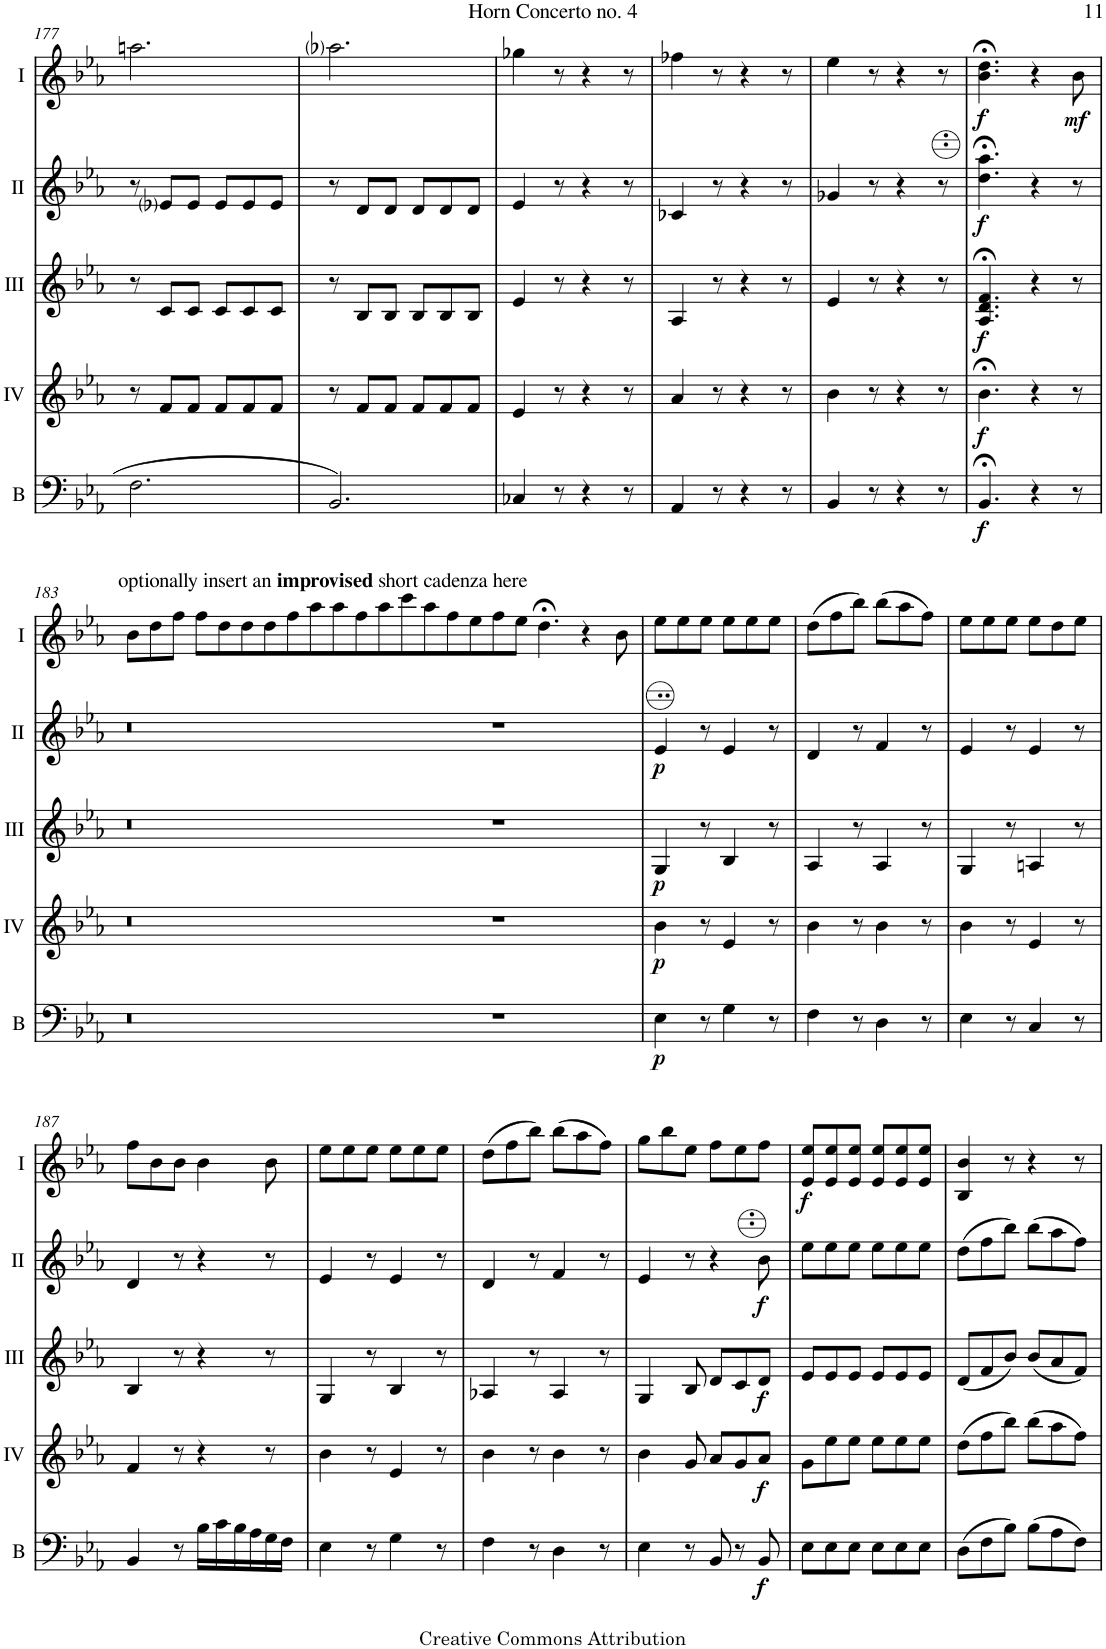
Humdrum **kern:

**kern	**dynam	**kern	**dynam	**kern	**dynam	**kern	**dynam	**kern	**dynam
*part5	*part5	*part4	*part4	*part3	*part3	*part2	*part2	*part1	*part1
*staff5	*staff5	*staff4	*staff4	*staff3	*staff3	*staff2	*staff2	*staff1	*staff1
*I"Bass	*	*I"Acc. 4	*	*I"Acc. 3	*	*I"Acc. 2	*	*I"Acc. 1	*
*I'B	*	*	*	*	*	*	*	*	*
!!LO:PB:g=z
*clefF4	*	*clefG2	*	*clefG2	*	*clefG2	*	*clefG2	*
*Trd7c12	*	*Trd7c12	*	*	*	*	*	*Trd7c12	*
*k[b-e-a-]	*	*k[b-e-a-]	*	*k[b-e-a-]	*	*k[b-e-a-]	*	*k[b-e-a-]	*
*M6/8	*	*M6/8	*	*M6/8	*	*M6/8	*	*M6/8	*
=177	=177	=177	=177	=177	=177	=177	=177	=177	=177
2.F\	.	8r	.	8r	.	8r	.	2.aan\	.
.	.	8f/L	.	8c/L	.	8e-i/L	.	.	.
.	.	8f/J	.	8c/J	.	8e-/J	.	.	.
.	.	8f/L	.	8c/L	.	8e-/L	.	.	.
.	.	8f/	.	8c/	.	8e-/	.	.	.
.	.	8f/J	.	8c/J	.	8e-/J	.	.	.
=178	=178	=178	=178	=178	=178	=178	=178	=178	=178
2.BB-/	.	8r	.	8r	.	8r	.	2.aa-i\	.
.	.	8f/L	.	8B-/L	.	8d/L	.	.	.
.	.	8f/J	.	8B-/J	.	8d/J	.	.	.
.	.	8f/L	.	8B-/L	.	8d/L	.	.	.
.	.	8f/	.	8B-/	.	8d/	.	.	.
.	.	8f/J	.	8B-/J	.	8d/J	.	.	.
=179	=179	=179	=179	=179	=179	=179	=179	=179	=179
4C-X/	.	4e-/	.	4e-/	.	4e-/	.	4gg-X\	.
8r	.	8r	.	8r	.	8r	.	8r	.
4r	.	4r	.	4r	.	4r	.	4r	.
8r	.	8r	.	8r	.	8r	.	8r	.
=180	=180	=180	=180	=180	=180	=180	=180	=180	=180
4AA-/	.	4a-/	.	4A-/	.	4c-X/	.	4ff-X\	.
8r	.	8r	.	8r	.	8r	.	8r	.
4r	.	4r	.	4r	.	4r	.	4r	.
8r	.	8r	.	8r	.	8r	.	8r	.
=181	=181	=181	=181	=181	=181	=181	=181	=181	=181
4BB-/	.	4b-\	.	4e-/	.	4g-X/	.	4ee-\	.
8r	.	8r	.	8r	.	8r	.	8r	.
4r	.	4r	.	4r	.	4r	.	4r	.
8r	.	8r	.	8r	.	8r	.	8r	.
=182	=182	=182	=182	=182	=182	=182	=182	=182	=182
!	!LO:DY:b	!	!LO:DY:b	!	!LO:DY:b	!	!LO:DY:b	!	!LO:DY:b
4.BB-;</	f	4.b-;<\	f	4.A-/;< 4.d/;< 4.f/;<	f	4.dd\;< 4.aa-\;<	f	4.b-\;< 4.dd\;<	f
4r	.	4r	.	4r	.	4r	.	4r	.
!	!	!	!	!	!	!	!	!	!LO:DY:b
8r	.	8r	.	8r	.	8r	.	8b-\	mf
!!LO:LB:g=z
=183	=183	=183	=183	=183	=183	=183	=183	=183	=183
!	!	!	!	!	!	!	!	!LO:TX:a:t=optionally insert an	!
!	!	!	!	!	!	!	!	!LO:TX:a:B:t=improvised	!
!	!	!	!	!	!	!	!	!LO:TX:a:t=short cadenza here	!
2.r	.	2.r	.	2.r	.	2.r	.	8b-\L	.
.	.	.	.	.	.	.	.	8dd\	.
.	.	.	.	.	.	.	.	8ff\J	.
.	.	.	.	.	.	.	.	8ff\L	.
.	.	.	.	.	.	.	.	8dd\	.
.	.	.	.	.	.	.	.	8dd\	.
4ryy	.	4ryy	.	4ryy	.	4ryy	.	8dd\	.
.	.	.	.	.	.	.	.	8ff\	.
.	.	.	.	.	.	.	.	8aa-\	.
.	.	.	.	.	.	.	.	8aa-\	.
.	.	.	.	.	.	.	.	8ff\	.
.	.	.	.	.	.	.	.	8aa-\	.
.	.	.	.	.	.	.	.	8ccc\	.
.	.	.	.	.	.	.	.	8aa-\	.
.	.	.	.	.	.	.	.	8ff\	.
.	.	.	.	.	.	.	.	8ee-\	.
1r	.	1r	.	1r	.	1r	.	8ff\	.
.	.	.	.	.	.	.	.	8ee-\J	.
.	.	.	.	.	.	.	.	4.dd;<\	.
.	.	.	.	.	.	.	.	4r	.
.	.	.	.	.	.	.	.	8b-\	.
=184	=184	=184	=184	=184	=184	=184	=184	=184	=184
!	!LO:DY:b	!	!LO:DY:b	!	!LO:DY:b	!	!LO:DY:b	!	!
4E-\	p	4b-\	p	4G/	p	4e-/	p	8ee-\L	.
.	.	.	.	.	.	.	.	8ee-\	.
2.r	.	2.r	.	2.r	.	2.r	.	8ee-\J	.
.	.	.	.	.	.	.	.	8ee-\L	.
.	.	.	.	.	.	.	.	8ee-\	.
.	.	.	.	.	.	.	.	8ee-\J	.
.	.	.	.	.	.	.	.	2.ryy	.
8r	.	8r	.	8r	.	8r	.	.	.
4G\	.	4e-/	.	4B-/	.	4e-/	.	.	.
8r	.	8r	.	8r	.	8r	.	.	.
=185	=185	=185	=185	=185	=185	=185	=185	=185	=185
4F\	.	4b-\	.	4A-/	.	4d/	.	(8dd\L	.
.	.	.	.	.	.	.	.	8ff\	.
2r	.	2r	.	2r	.	2r	.	8bb-\J)	.
.	.	.	.	.	.	.	.	(8bb-\L	.
.	.	.	.	.	.	.	.	8aa-\	.
.	.	.	.	.	.	.	.	8ff\J)	.
8r	.	8r	.	8r	.	8r	.	2ryy	.
4D\	.	4b-\	.	4A-/	.	4f/	.	.	.
8r	.	8r	.	8r	.	8r	.	.	.
=186	=186	=186	=186	=186	=186	=186	=186	=186	=186
4E-\	.	4b-\	.	4G/	.	4e-/	.	8ee-\L	.
.	.	.	.	.	.	.	.	8ee-\	.
8r	.	8r	.	8r	.	8r	.	8ee-\J	.
4C/	.	4e-/	.	4An/	.	4e-/	.	8ee-\L	.
.	.	.	.	.	.	.	.	8dd\	.
8r	.	8r	.	8r	.	8r	.	8ee-\J	.
!!LO:LB:g=z
=187	=187	=187	=187	=187	=187	=187	=187	=187	=187
4BB-/	.	4f/	.	4B-/	.	4d/	.	8ff\L	.
.	.	.	.	.	.	.	.	8b-\	.
8r	.	8r	.	8r	.	8r	.	8b-\J	.
16B-\LL	.	4r	.	4r	.	4r	.	4b-\	.
16c\	.	.	.	.	.	.	.	.	.
16B-\	.	.	.	.	.	.	.	.	.
16A-\	.	.	.	.	.	.	.	.	.
16G\	.	8r	.	8r	.	8r	.	8b-\	.
16F\JJ	.	.	.	.	.	.	.	.	.
=188	=188	=188	=188	=188	=188	=188	=188	=188	=188
4E-\	.	4b-\	.	4G/	.	4e-/	.	8ee-\L	.
.	.	.	.	.	.	.	.	8ee-\	.
8r	.	8r	.	8r	.	8r	.	8ee-\J	.
4G\	.	4e-/	.	4B-/	.	4e-/	.	8ee-\L	.
.	.	.	.	.	.	.	.	8ee-\	.
8r	.	8r	.	8r	.	8r	.	8ee-\J	.
=189	=189	=189	=189	=189	=189	=189	=189	=189	=189
4F\	.	4b-\	.	4A-X/	.	4d/	.	(8dd\L	.
.	.	.	.	.	.	.	.	8ff\	.
8r	.	8r	.	8r	.	8r	.	8bb-\J)	.
4D\	.	4b-\	.	4A-/	.	4f/	.	(8bb-\L	.
.	.	.	.	.	.	.	.	8aa-\	.
8r	.	8r	.	8r	.	8r	.	8ff\J)	.
=190	=190	=190	=190	=190	=190	=190	=190	=190	=190
4E-\	.	4b-\	.	4G/	.	4e-/	.	8gg\L	.
.	.	.	.	.	.	.	.	8bb-\	.
8r	.	8g/	.	8B-/	.	8r	.	8ee-\J	.
8BB-/	.	8a-/L	.	8d/L	.	4r	.	8ff\L	.
8r	.	8g/	.	8c/	.	.	.	8ee-\	.
!	!LO:DY:b	!	!LO:DY:b	!	!LO:DY:b	!	!LO:DY:b	!	!
8BB-/	f	8a-/J	f	8d/J	f	8b-\	f	8ff\J	.
=191	=191	=191	=191	=191	=191	=191	=191	=191	=191
!	!	!	!	!	!	!	!	!	!LO:DY:b
8E-\L	.	8g\L	.	8e-/L	.	8ee-\L	.	8e-/ 8ee-/L	f
8E-\	.	8ee-\	.	8e-/	.	8ee-\	.	8e-/ 8ee-/	.
8E-\J	.	8ee-\J	.	8e-/J	.	8ee-\J	.	8e-/ 8ee-/J	.
8E-\L	.	8ee-\L	.	8e-/L	.	8ee-\L	.	8e-/ 8ee-/L	.
8E-\	.	8ee-\	.	8e-/	.	8ee-\	.	8e-/ 8ee-/	.
8E-\J	.	8ee-\J	.	8e-/J	.	8ee-\J	.	8e-/ 8ee-/J	.
=192	=192	=192	=192	=192	=192	=192	=192	=192	=192
(8D\L	.	(8dd\L	.	(8d/L	.	(8dd\L	.	4B-/ 4b-/	.
8F\	.	8ff\	.	8f/	.	8ff\	.	.	.
8B-\J)	.	8bb-\J)	.	8b-/J)	.	8bb-\J)	.	8r	.
(8B-\L	.	(8bb-\L	.	(8b-/L	.	(8bb-\L	.	4r	.
8A-\	.	8aa-\	.	8a-/	.	8aa-\	.	.	.
8F\J)	.	8ff\J)	.	8f/J)	.	8ff\J)	.	8r	.
=	=	=	=	=	=	=	=	=	=
*-	*-	*-	*-	*-	*-	*-	*-	*-	*-
